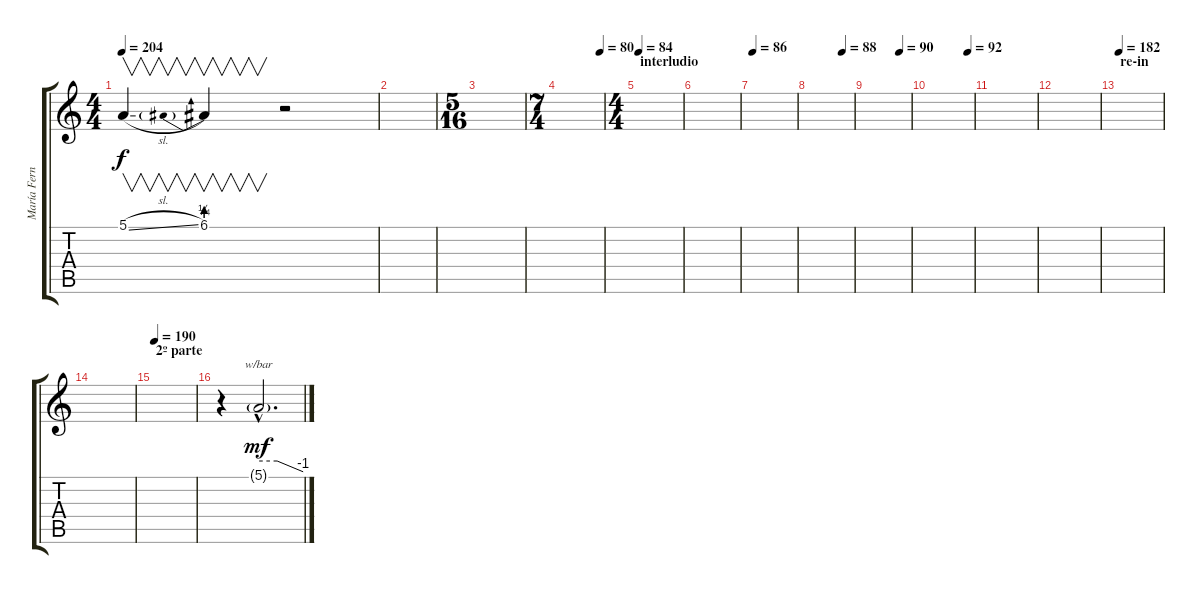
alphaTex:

\track ("María Fernanda (voz)" "María Fern") {instrument lead3calliope}
\staff {score tabs}
\tuning (E4 B3 G3 D3 A2 E2) {hide}
\ts (4 4)
\tempo 204
\clef g2
\ks c
5.1{sl}.4{v dy f} 6.1{be (prebend 0 1 60 1)}.4{v} r.2 |
|
\ts (5 16)
|
\ts (7 4)
\tempo (80 0.9285714285714286)
|
\ts (4 4)
\section ("" "interludio")
\tempo 84
|
|
\tempo 86
|
\tempo (88 0.75)
|
\tempo (90 0.75)
|
\tempo (92 0.875)
|
|
|
\section ("" "re-in")
\tempo 182
|
|
\section ("" "2º parte")
\tempo 190
|
r.4 5.1{g hac}.2{d tbe (custom default 0 0 25 0 60 -4) dy mf}
